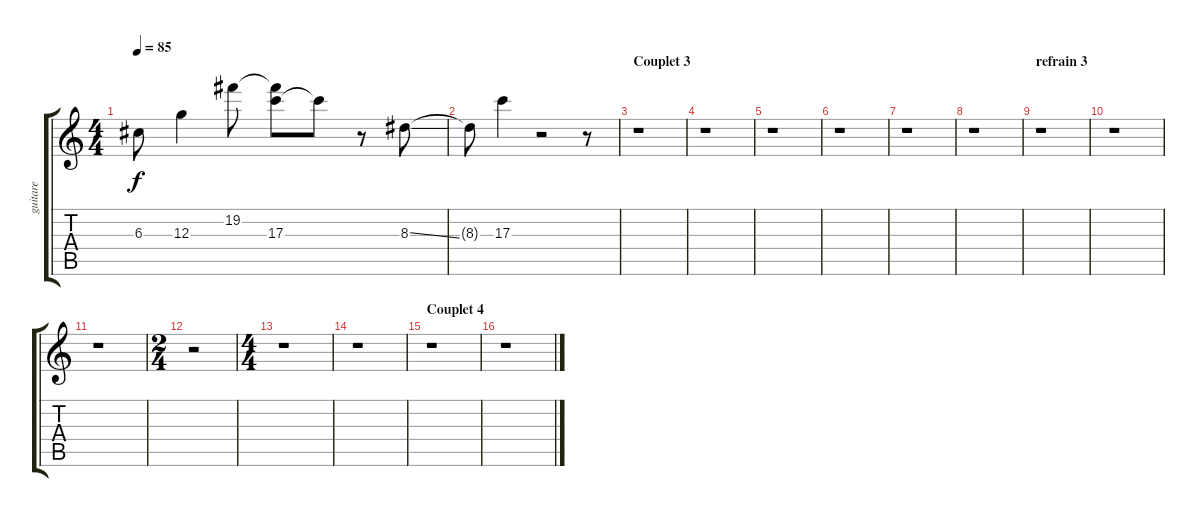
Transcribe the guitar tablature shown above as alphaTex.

\track ("guitare" "guitare") {instrument electricguitarclean}
\staff {score tabs}
\tuning (E4 B3 G3 D3 A2 E2) {hide}
\ts (4 4)
\tempo 85
\clef g2
\ks c
6.3{t}.8{dy f} 12.3.4 19.2.8 (19.2{t} 17.3).8 17.3{t}.8 r.8 8.3{ss}.8 |
8.3{t}.8 17.3.4 r.2 r.8 |
\section ("" "Couplet 3")
r.1{volume 13 balance 8} |
r.1 |
r.1 |
r.1 |
r.1 |
r.1 |
\section ("" "refrain 3")
r.1 |
r.1 |
r.1 |
\ts (2 4)
r.2 |
\ts (4 4)
r.1 |
r.1 |
\section ("" "Couplet 4")
r.1 |
r.1
